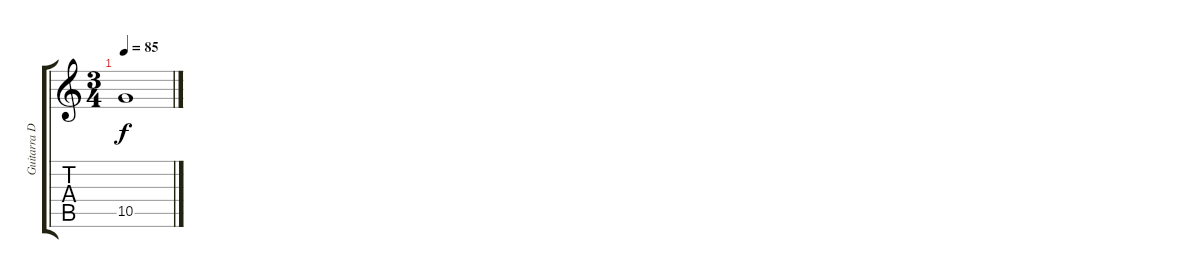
\track ("Guitarra Distorsion Punteo" "Guitarra D") {instrument overdrivenguitar}
\staff {score tabs}
\tuning (E4 B3 G3 D3 A2 E2) {hide}
\ts (3 4)
\tempo 85
\clef g2
\ks c
10.5.1{dy f}
